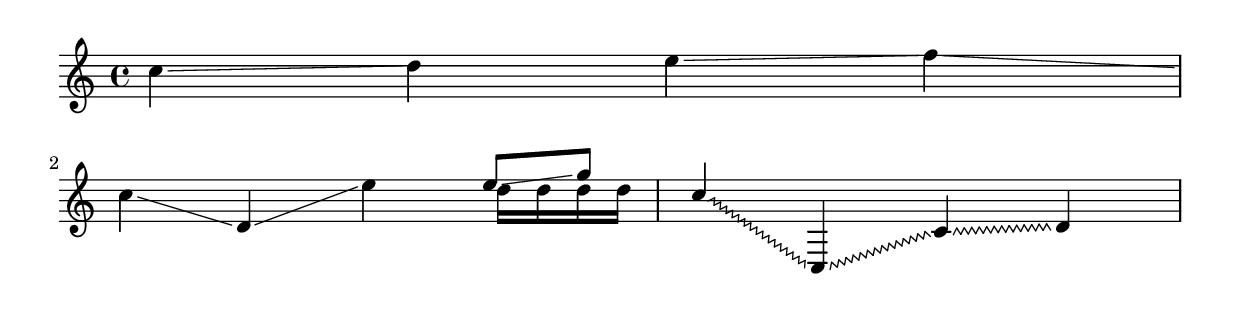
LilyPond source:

\version "2.4.0"

\header{

texidoc=" Between notes, there may be simple glissando lines.
Here, the first two glissandi are not consecutive.

The engraver does no time-keeping, so it involves some trickery to get
<< @{ s8 s8 s4 @} @{ c4 \\gliss d4 @} >> working correctly.

"
}

\score{
        \context Staff = "one" \relative c''{
		     % gliss non gliss and 
	     c4 \glissando d e \glissando f \glissando \break
	     % consecutive 
	     c \glissando d, \glissando e'
	      << { \stemUp e8 \glissando g8 }
	        \context Voice = VB {\stemDown \repeat unfold 4 d16 } >>
		\override Glissando  #'style = #'zigzag
		c4 \glissando c,, \glissando c' \glissando d
    }
    \layout{
        linewidth = 50.\mm indent = 0
	\context{
	       \Staff
	       % makes for handier debugging
	       % \remove Clef_engraver
	}
    }
}

